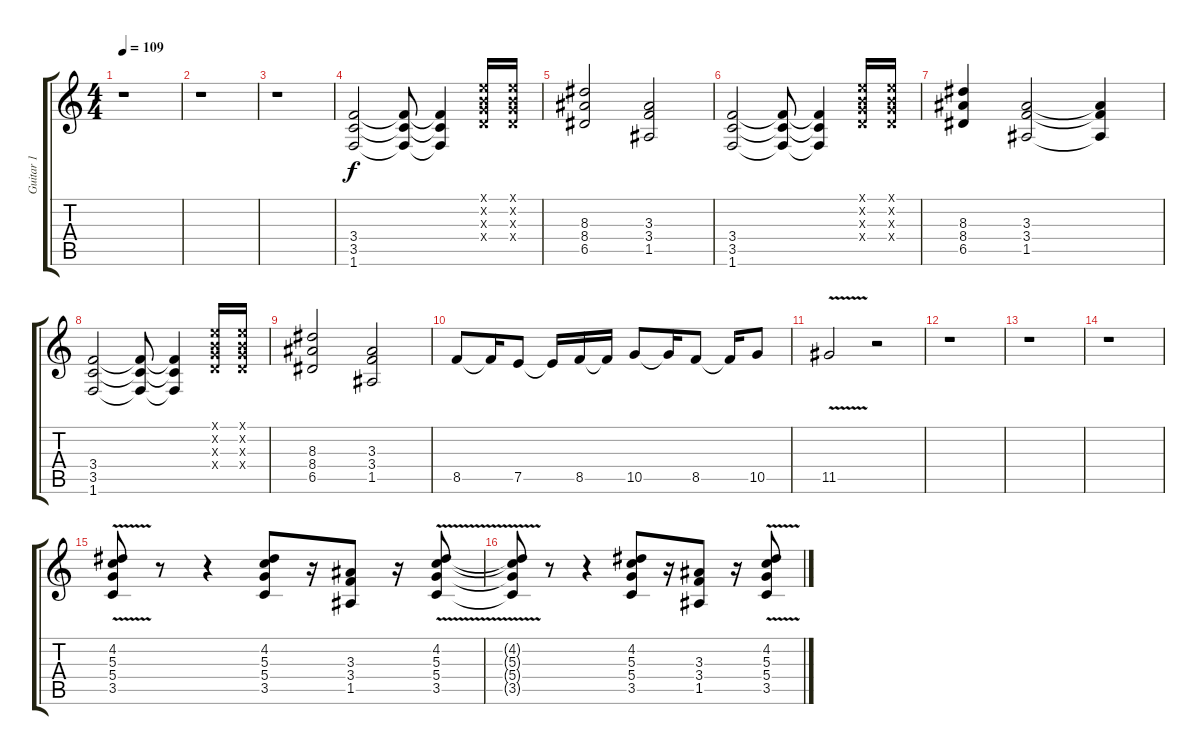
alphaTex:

\track ("Guitar 1" "Guitar 1") {instrument distortionguitar}
\staff {score tabs}
\tuning (E4 B3 G3 D3 A2 E2) {hide}
\ts (4 4)
\tempo 109
\clef g2
\ks c
r.1{dy f} |
r.1 |
r.1 |
(3.4 3.5 1.6).2 (3.4{t} 3.5{t} 1.6{t}).8 (3.4{t} 3.5{t} 1.6{t}).4 (0.1{x} 0.2{x} 0.3{x} 0.4{x}).16 (0.1{x} 0.2{x} 0.3{x} 0.4{x}).16 |
(8.3 8.4 6.5).2 (3.3 3.4 1.5).2 |
(3.4 3.5 1.6).2 (3.4{t} 3.5{t} 1.6{t}).8 (3.4{t} 3.5{t} 1.6{t}).4 (0.1{x} 0.2{x} 0.3{x} 0.4{x}).16 (0.1{x} 0.2{x} 0.3{x} 0.4{x}).16 |
(8.3 8.4 6.5).4 (3.3 3.4 1.5).2 (3.3{t} 3.4{t} 1.5{t}).4 |
(3.4 3.5 1.6).2 (3.4{t} 3.5{t} 1.6{t}).8 (3.4{t} 3.5{t} 1.6{t}).4 (0.1{x} 0.2{x} 0.3{x} 0.4{x}).16 (0.1{x} 0.2{x} 0.3{x} 0.4{x}).16 |
(8.3 8.4 6.5).2 (3.3 3.4 1.5).2 |
8.5.8 8.5{t}.16 7.5.8 7.5{t}.16 8.5.16 8.5{t}.16 10.5.8 10.5{t}.16 8.5.8 8.5{t}.16 10.5.8 |
11.5{v}.2 r.2 |
r.1 |
r.1 |
r.1 |
(4.2 5.3{v} 5.4{v} 3.5{v}).8 r.8 r.4 (4.2 5.3 5.4 3.5).8 r.16 (3.3 3.4 1.5).8 r.16 (4.2 5.3{v} 5.4{v} 3.5{v}).8 |
(4.2{t} 5.3{t} 5.4{t} 3.5{t}).8 r.8 r.4 (4.2 5.3 5.4 3.5).8 r.16 (3.3 3.4 1.5).8 r.16 (4.2 5.3{v} 5.4{v} 3.5{v}).8
